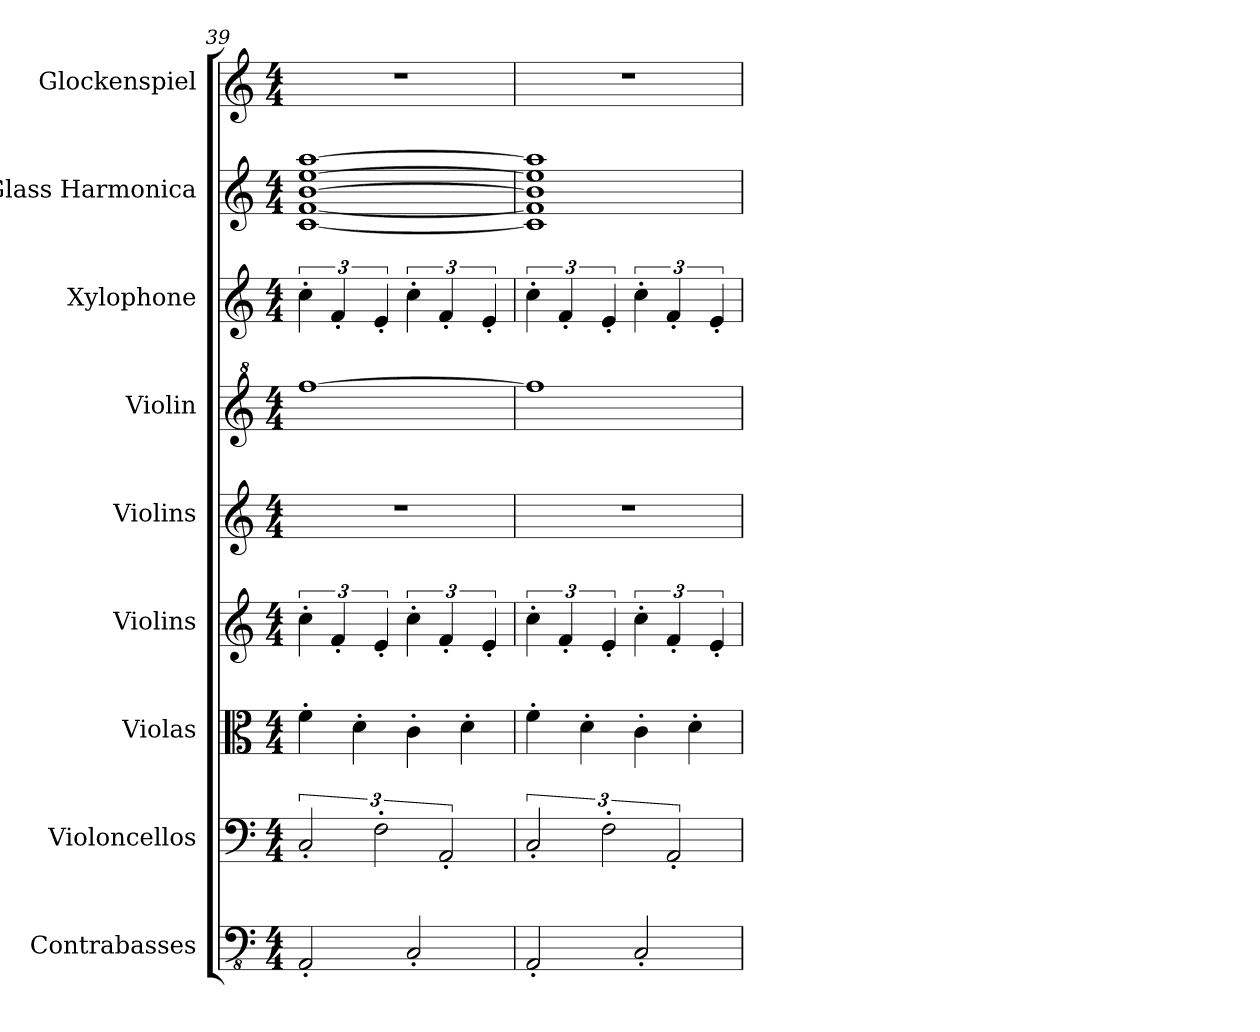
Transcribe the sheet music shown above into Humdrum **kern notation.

**kern	**kern	**kern	**kern	**kern	**kern	**kern	**kern	**kern
*part9	*part8	*part7	*part6	*part5	*part4	*part3	*part2	*part1
*staff9	*staff8	*staff7	*staff6	*staff5	*staff4	*staff3	*staff2	*staff1
*I"Contrabasses	*I"Violoncellos	*I"Violas	*I"Violins	*I"Violins	*I"Violin	*I"Xylophone	*I"Glass Harmonica	*I"Glockenspiel
*I'Cbs.	*I'Vcs.	*I'Vlas.	*I'Vlns.	*I'Vlns.	*I'Vln.	*I'Xyl.	*I'Gla. Har.	*I'Glk.
*clefFv4	*clefF4	*clefC3	*clefG2	*clefG2	*clefG^2	*clefG2	*clefG2	*clefG2
*	*	*	*	*	*	*ITrd-7c-12	*	*ITrd-14c-24
*k[]	*k[]	*k[]	*k[]	*k[]	*k[]	*k[]	*k[]	*k[]
*M4/4	*M4/4	*M4/4	*M4/4	*M4/4	*M4/4	*M4/4	*M4/4	*M4/4
=39	=39	=39	=39	=39	=39	=39	=39	=39
2AAA'/	3C'/	4f'\	6cc'\	1r	[1fff	6ccc'\	[1c [1f [1b [1ee [1aa	1r
.	.	.	6f'/	.	.	6ff'/	.	.
.	.	4d'\	.	.	.	.	.	.
.	3F'\	.	6e'/	.	.	6ee'/	.	.
2CC'/	.	4c'\	6cc'\	.	.	6ccc'\	.	.
.	3AA'/	.	6f'/	.	.	6ff'/	.	.
.	.	4d'\	.	.	.	.	.	.
.	.	.	6e'/	.	.	6ee'/	.	.
=40	=40	=40	=40	=40	=40	=40	=40	=40
2AAA'/	3C'/	4f'\	6cc'\	1r	1fff]	6ccc'\	1c] 1f] 1b] 1ee] 1aa]	1r
.	.	.	6f'/	.	.	6ff'/	.	.
.	.	4d'\	.	.	.	.	.	.
.	3F'\	.	6e'/	.	.	6ee'/	.	.
2CC'/	.	4c'\	6cc'\	.	.	6ccc'\	.	.
.	3AA'/	.	6f'/	.	.	6ff'/	.	.
.	.	4d'\	.	.	.	.	.	.
.	.	.	6e'/	.	.	6ee'/	.	.
=	=	=	=	=	=	=	=	=
*-	*-	*-	*-	*-	*-	*-	*-	*-
